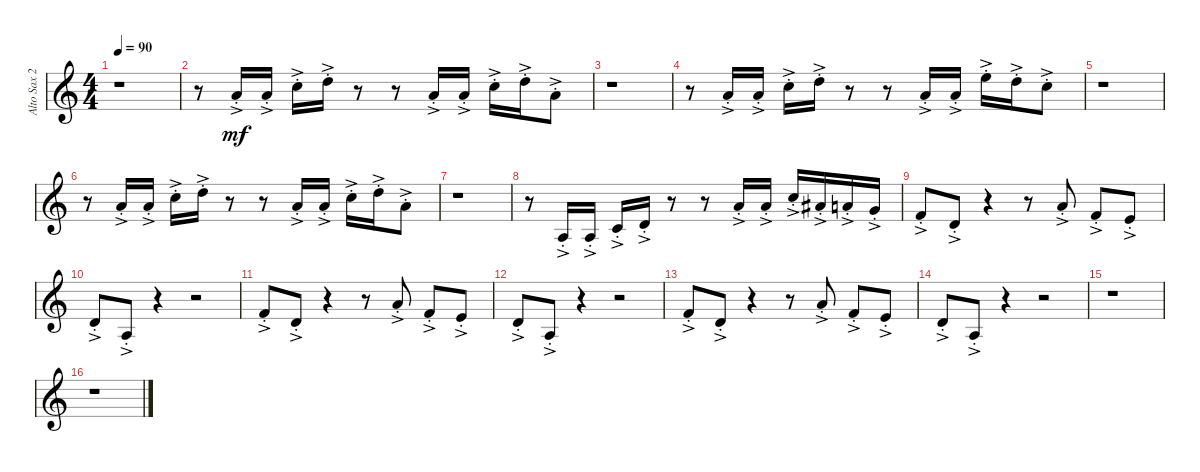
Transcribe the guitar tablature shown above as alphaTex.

\track ("Alto Sax 2" "Alto Sax 2") {instrument acousticgrandpiano}
\staff {score}
\tuning (E4 B3 G3 D3 A2 E2 B1) {hide}
\ts (4 4)
\tempo 90
\clef g2
\ks c
r.1{dy mf} |
r.8 5.1{ac st}.16 5.1{ac st}.16 8.1{ac st}.16 10.1{ac st}.16 r.8 r.8 5.1{ac st}.16 5.1{ac st}.16 8.1{ac st}.16 10.1{ac st}.16 5.1{ac st}.8 |
r.1 |
r.8 5.1{ac st}.16 5.1{ac st}.16 8.1{ac st}.16 10.1{ac st}.16 r.8 r.8 5.1{ac st}.16 5.1{ac st}.16 12.1{ac st}.16 10.1{ac st}.16 8.1{ac st}.8 |
r.1 |
r.8 5.1{ac st}.16 5.1{ac st}.16 8.1{ac st}.16 10.1{ac st}.16 r.8 r.8 5.1{ac st}.16 5.1{ac st}.16 8.1{ac st}.16 10.1{ac st}.16 5.1{ac st}.8 |
r.1 |
r.8 2.3{ac st}.16 2.3{ac st}.16 1.2{ac st}.16 3.2{ac st}.16 r.8 r.8 5.1{ac st}.16 5.1{ac st}.16 8.1{ac st}.16 6.1{ac st}.16 5.1{ac st}.16 3.1{ac st}.16 |
1.1{ac st}.8 3.2{ac st}.8 r.4 r.8 5.1{ac st}.8 1.1{ac st}.8 0.1{ac st}.8 |
3.2{ac st}.8 2.3{ac st}.8 r.4 r.2 |
1.1{ac st}.8 3.2{ac st}.8 r.4 r.8 5.1{ac st}.8 1.1{ac st}.8 0.1{ac st}.8 |
3.2{ac st}.8 2.3{ac st}.8 r.4 r.2 |
1.1{ac st}.8 3.2{ac st}.8 r.4 r.8 5.1{ac st}.8 1.1{ac st}.8 0.1{ac st}.8 |
3.2{ac st}.8 2.3{ac st}.8 r.4 r.2 |
r.1 |
r.1
